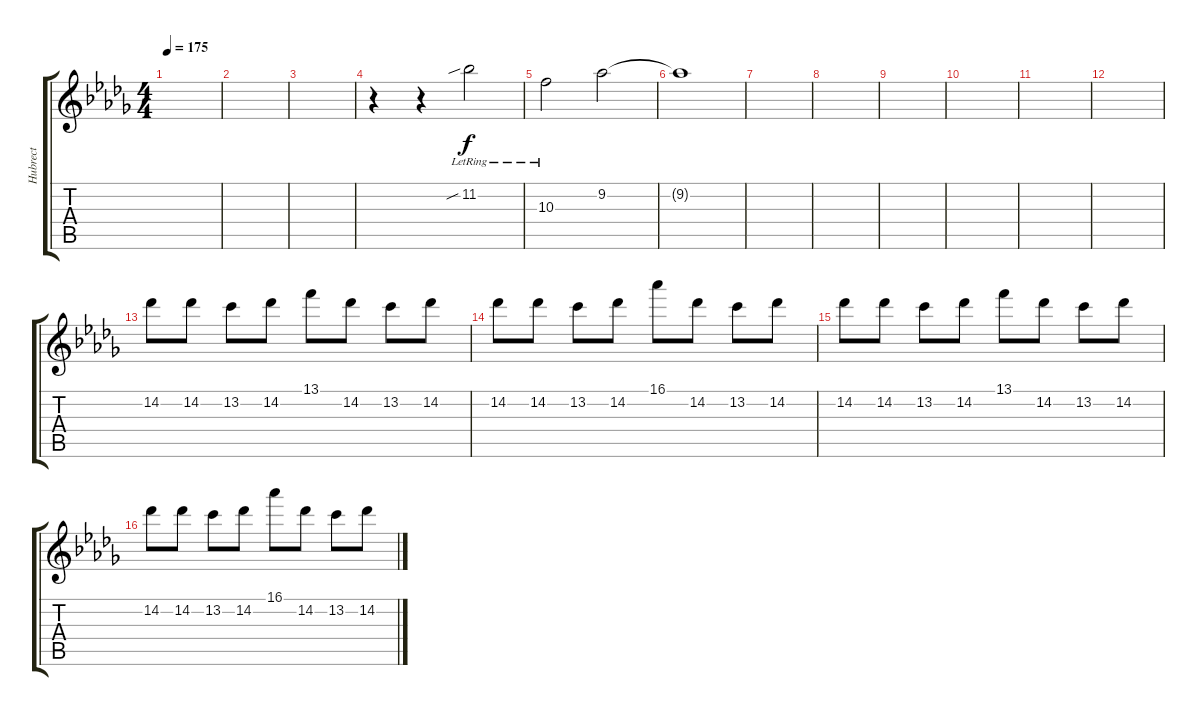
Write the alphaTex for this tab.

\track ("Hubrect" "Hubrect") {instrument distortionguitar}
\staff {score tabs}
\tuning (E4 B3 G3 D3 A2 E2) {hide}
\ts (4 4)
\tempo 175
\clef g2
\ks db
|
|
|
r.4 r.4 11.2{sib lr}.2 |
10.3{lr}.2 9.2.2 |
9.2{t}.1 |
|
|
|
|
|
|
14.2.8 14.2.8 13.2.8 14.2.8 13.1.8 14.2.8 13.2.8 14.2.8 |
14.2.8 14.2.8 13.2.8 14.2.8 16.1.8 14.2.8 13.2.8 14.2.8 |
14.2.8 14.2.8 13.2.8 14.2.8 13.1.8 14.2.8 13.2.8 14.2.8 |
14.2.8 14.2.8 13.2.8 14.2.8 16.1.8 14.2.8 13.2.8 14.2.8
